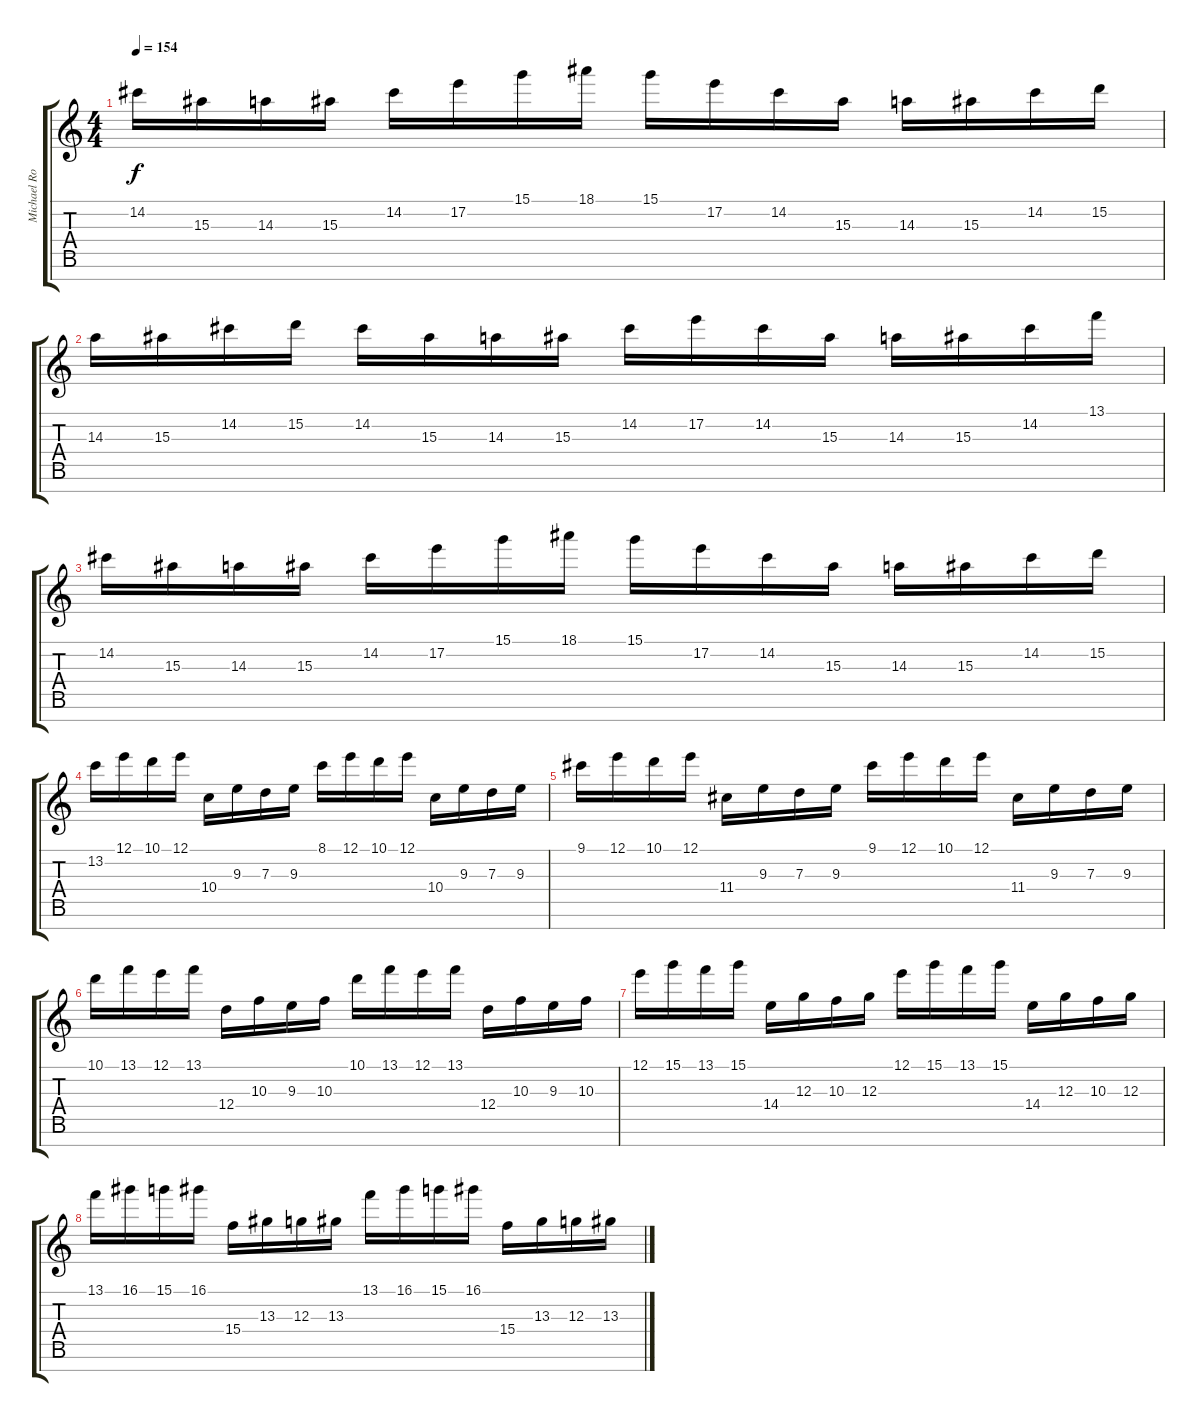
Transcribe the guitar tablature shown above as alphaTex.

\track ("Michael Romeo solo" "Michael Ro") {instrument distortionguitar}
\staff {score tabs}
\tuning (E4 B3 G3 D3 A2 E2 B1) {hide}
\ts (4 4)
\tempo 154
\clef g2
\ks c
14.2.16{dy f} 15.3.16 14.3.16 15.3.16 14.2.16 17.2.16 15.1.16 18.1.16 15.1.16 17.2.16 14.2.16 15.3.16 14.3.16 15.3.16 14.2.16 15.2.16 |
14.3.16 15.3.16 14.2.16 15.2.16 14.2.16 15.3.16 14.3.16 15.3.16 14.2.16 17.2.16 14.2.16 15.3.16 14.3.16 15.3.16 14.2.16 13.1.16 |
14.2.16 15.3.16 14.3.16 15.3.16 14.2.16 17.2.16 15.1.16 18.1.16 15.1.16 17.2.16 14.2.16 15.3.16 14.3.16 15.3.16 14.2.16 15.2.16 |
13.2.16 12.1.16 10.1.16 12.1.16 10.4.16 9.3.16 7.3.16 9.3.16 8.1.16 12.1.16 10.1.16 12.1.16 10.4.16 9.3.16 7.3.16 9.3.16 |
9.1.16 12.1.16 10.1.16 12.1.16 11.4.16 9.3.16 7.3.16 9.3.16 9.1.16 12.1.16 10.1.16 12.1.16 11.4.16 9.3.16 7.3.16 9.3.16 |
10.1.16 13.1.16 12.1.16 13.1.16 12.4.16 10.3.16 9.3.16 10.3.16 10.1.16 13.1.16 12.1.16 13.1.16 12.4.16 10.3.16 9.3.16 10.3.16 |
12.1.16 15.1.16 13.1.16 15.1.16 14.4.16 12.3.16 10.3.16 12.3.16 12.1.16 15.1.16 13.1.16 15.1.16 14.4.16 12.3.16 10.3.16 12.3.16 |
13.1.16 16.1.16 15.1.16 16.1.16 15.4.16 13.3.16 12.3.16 13.3.16 13.1.16 16.1.16 15.1.16 16.1.16 15.4.16 13.3.16 12.3.16 13.3.16
